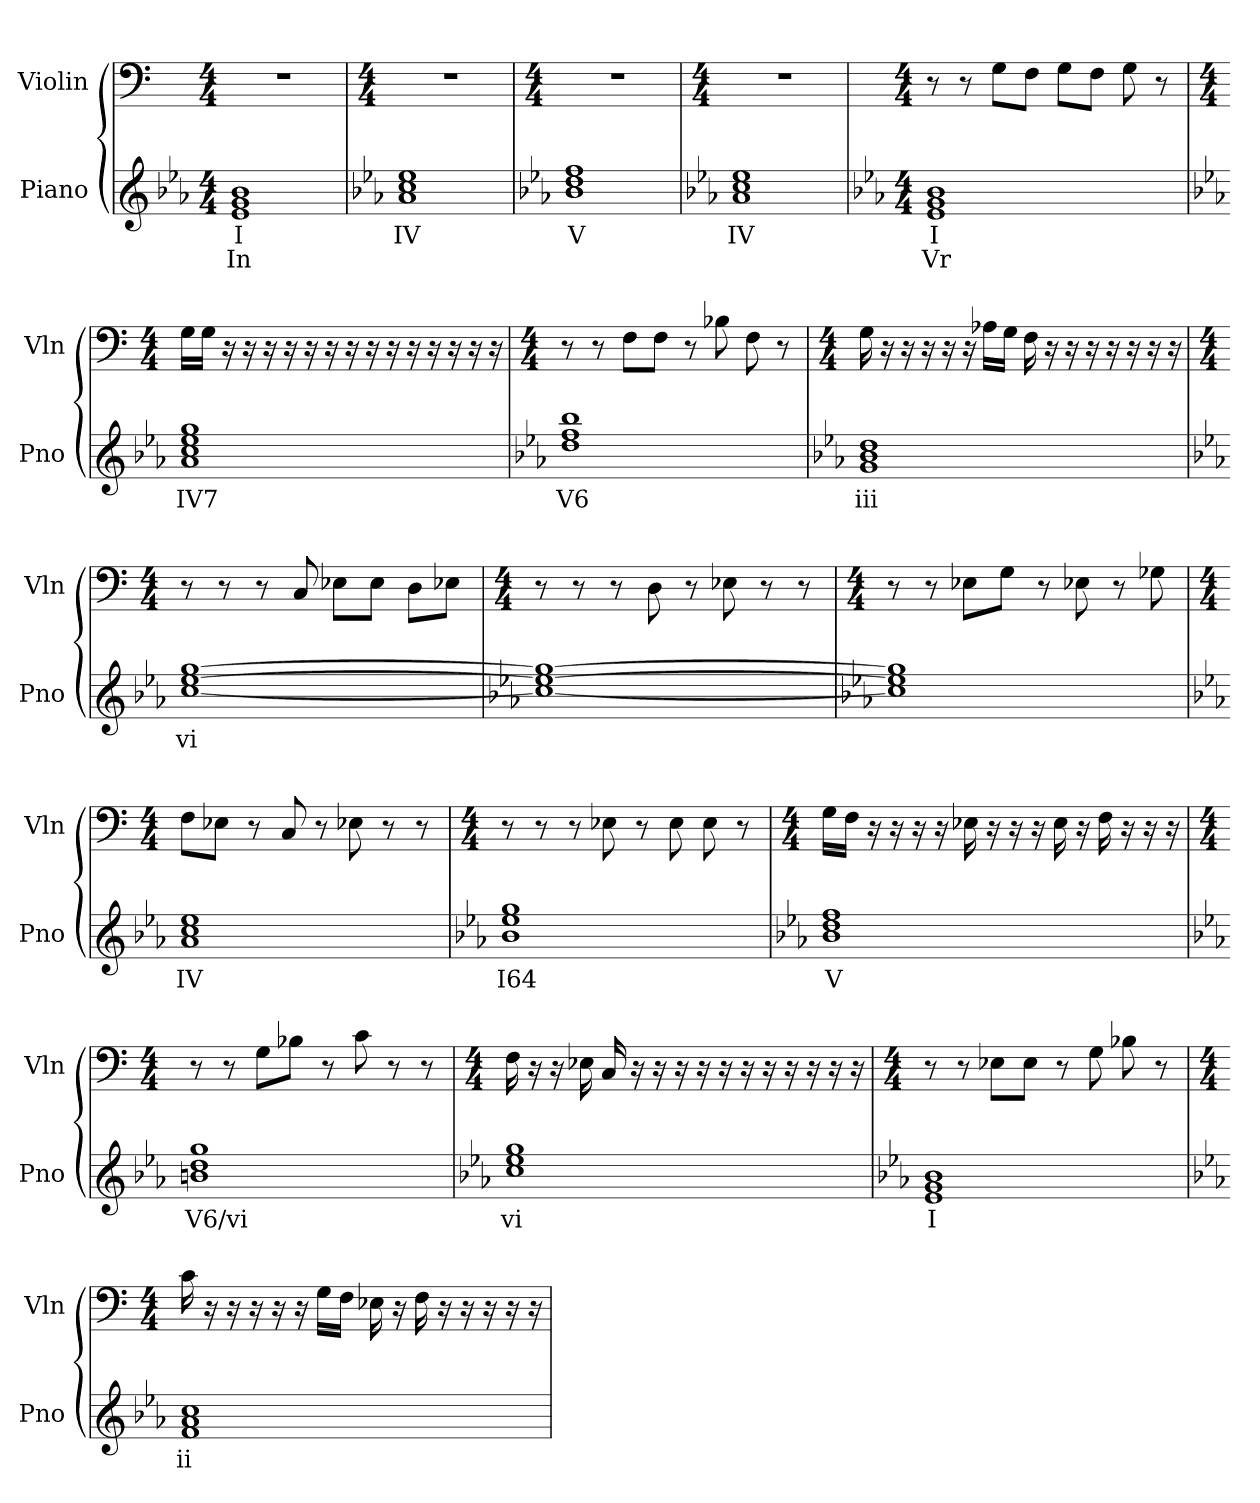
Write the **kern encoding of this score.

**kern	**text	**text	**kern
*part2	*part2	*part2	*part1
*staff2	*staff2	*staff2	*staff1
*I"Piano	*	*	*I"Violin
*I'Pno	*	*	*I'Vln
*k[b-e-a-]	*	*	*
*E-:	*	*	*
*M4/4	*	*	*M4/4
=	=	=	=
1e- 1g 1b-	I	In	1r
=	=	=	=
*k[b-e-a-]	*	*	*
*E-:	*	*	*
*	*	*	*M4/4
1a- 1cc 1ee-	IV	.	1r
=	=	=	=
*k[b-e-a-]	*	*	*
*E-:	*	*	*
*	*	*	*M4/4
1b- 1dd 1ff	V	.	1r
=	=	=	=
*k[b-e-a-]	*	*	*
*E-:	*	*	*
*	*	*	*M4/4
1a- 1cc 1ee-	IV	.	1r
=	=	=	=
*k[b-e-a-]	*	*	*
*E-:	*	*	*
*M4/4	*	*	*M4/4
1e- 1g 1b-	I	Vr	8r
.	.	.	8r
.	.	.	8GL
.	.	.	8FJ
.	.	.	8GL
.	.	.	8FJ
.	.	.	8G
.	.	.	8r
=	=	=	=
*k[b-e-a-]	*	*	*
*E-:	*	*	*
*	*	*	*M4/4
1a- 1cc 1ee- 1gg	IV7	.	16GLL
.	.	.	16GJJ
.	.	.	16r
.	.	.	16r
.	.	.	16r
.	.	.	16r
.	.	.	16r
.	.	.	16r
.	.	.	16r
.	.	.	16r
.	.	.	16r
.	.	.	16r
.	.	.	16r
.	.	.	16r
.	.	.	16r
.	.	.	16r
=	=	=	=
*k[b-e-a-]	*	*	*
*E-:	*	*	*
*	*	*	*M4/4
1dd 1ff 1bb-	V6	.	8r
.	.	.	8r
.	.	.	8FL
.	.	.	8FJ
.	.	.	8r
.	.	.	8B-X
.	.	.	8F
.	.	.	8r
=	=	=	=
*k[b-e-a-]	*	*	*
*E-:	*	*	*
*	*	*	*M4/4
1g 1b- 1dd	iii	.	16G
.	.	.	16r
.	.	.	16r
.	.	.	16r
.	.	.	16r
.	.	.	16r
.	.	.	16A-XLL
.	.	.	16GJJ
.	.	.	16F
.	.	.	16r
.	.	.	16r
.	.	.	16r
.	.	.	16r
.	.	.	16r
.	.	.	16r
.	.	.	16r
=	=	=	=
*k[b-e-a-]	*	*	*
*E-:	*	*	*
*	*	*	*M4/4
[1cc [1ee- [1gg	vi	.	8r
.	.	.	8r
.	.	.	8r
.	.	.	8C
.	.	.	8E-XL
.	.	.	8E-J
.	.	.	8DL
.	.	.	8E-XJ
=	=	=	=
*k[b-e-a-]	*	*	*
*E-:	*	*	*
*	*	*	*M4/4
1cc_ 1ee-_ 1gg_	.	.	8r
.	.	.	8r
.	.	.	8r
.	.	.	8D
.	.	.	8r
.	.	.	8E-X
.	.	.	8r
.	.	.	8r
=	=	=	=
*k[b-e-a-]	*	*	*
*E-:	*	*	*
*	*	*	*M4/4
1cc] 1ee-] 1gg]	.	.	8r
.	.	.	8r
.	.	.	8E-XL
.	.	.	8GJ
.	.	.	8r
.	.	.	8E-X
.	.	.	8r
.	.	.	8G-X
=	=	=	=
*k[b-e-a-]	*	*	*
*E-:	*	*	*
*	*	*	*M4/4
1a- 1cc 1ee-	IV	.	8FL
.	.	.	8E-XJ
.	.	.	8r
.	.	.	8C
.	.	.	8r
.	.	.	8E-X
.	.	.	8r
.	.	.	8r
=	=	=	=
*k[b-e-a-]	*	*	*
*E-:	*	*	*
*	*	*	*M4/4
1b- 1ee- 1gg	I64	.	8r
.	.	.	8r
.	.	.	8r
.	.	.	8E-X
.	.	.	8r
.	.	.	8E-
.	.	.	8E-
.	.	.	8r
=	=	=	=
*k[b-e-a-]	*	*	*
*E-:	*	*	*
*	*	*	*M4/4
1b- 1dd 1ff	V	.	16GLL
.	.	.	16FJJ
.	.	.	16r
.	.	.	16r
.	.	.	16r
.	.	.	16r
.	.	.	16E-X
.	.	.	16r
.	.	.	16r
.	.	.	16r
.	.	.	16E-
.	.	.	16r
.	.	.	16F
.	.	.	16r
.	.	.	16r
.	.	.	16r
=	=	=	=
*k[b-e-a-]	*	*	*
*E-:	*	*	*
*	*	*	*M4/4
1bn 1dd 1gg	V6/vi	.	8r
.	.	.	8r
.	.	.	8GL
.	.	.	8B-XJ
.	.	.	8r
.	.	.	8c
.	.	.	8r
.	.	.	8r
=	=	=	=
*k[b-e-a-]	*	*	*
*E-:	*	*	*
*	*	*	*M4/4
1cc 1ee- 1gg	vi	.	16F
.	.	.	16r
.	.	.	16r
.	.	.	16E-X
.	.	.	16C
.	.	.	16r
.	.	.	16r
.	.	.	16r
.	.	.	16r
.	.	.	16r
.	.	.	16r
.	.	.	16r
.	.	.	16r
.	.	.	16r
.	.	.	16r
.	.	.	16r
=	=	=	=
*k[b-e-a-]	*	*	*
*E-:	*	*	*
*	*	*	*M4/4
1e- 1g 1b-	I	.	8r
.	.	.	8r
.	.	.	8E-XL
.	.	.	8E-J
.	.	.	8r
.	.	.	8G
.	.	.	8B-X
.	.	.	8r
=	=	=	=
*k[b-e-a-]	*	*	*
*E-:	*	*	*
*	*	*	*M4/4
1f 1a- 1cc	ii	.	16c
.	.	.	16r
.	.	.	16r
.	.	.	16r
.	.	.	16r
.	.	.	16r
.	.	.	16GLL
.	.	.	16FJJ
.	.	.	16E-X
.	.	.	16r
.	.	.	16F
.	.	.	16r
.	.	.	16r
.	.	.	16r
.	.	.	16r
.	.	.	16r
=	=	=	=
*-	*-	*-	*-
